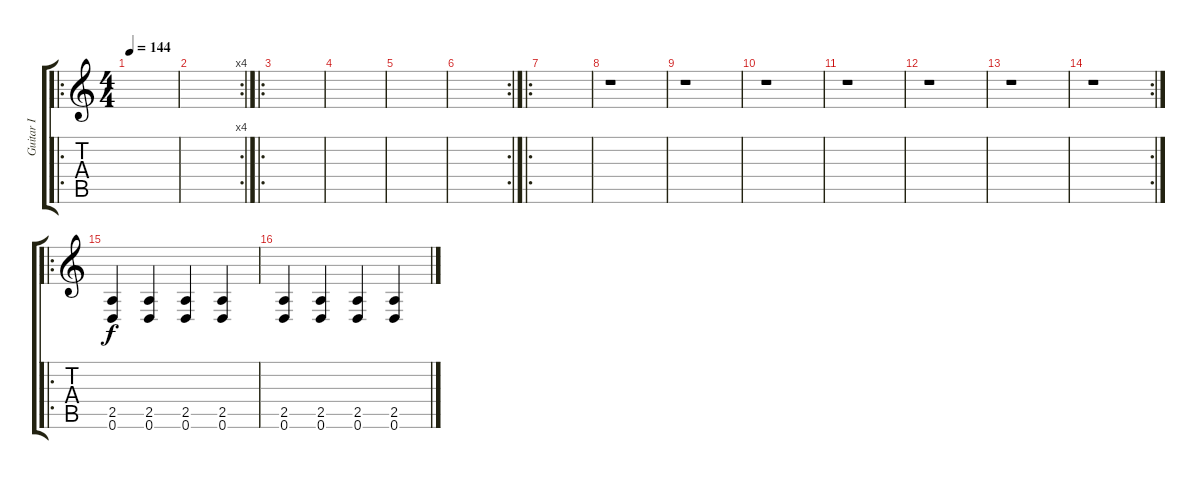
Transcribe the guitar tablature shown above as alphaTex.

\track ("Guitar I" "Guitar I") {instrument distortionguitar}
\staff {score tabs}
\tuning (D4 A3 F3 C3 G2 D2) {hide}
\ro
\ts (4 4)
\tempo 144
\clef g2
\ks c
|
\rc 4
|
\ro
|
|
|
\rc 2
|
\ro
|
r.1 |
r.1 |
r.1 |
r.1 |
r.1 |
r.1 |
\rc 2
r.1 |
\ro
(2.5 0.6).4 (2.5 0.6).4 (2.5 0.6).4 (2.5 0.6).4 |
(2.5 0.6).4 (2.5 0.6).4 (2.5 0.6).4 (2.5 0.6).4
